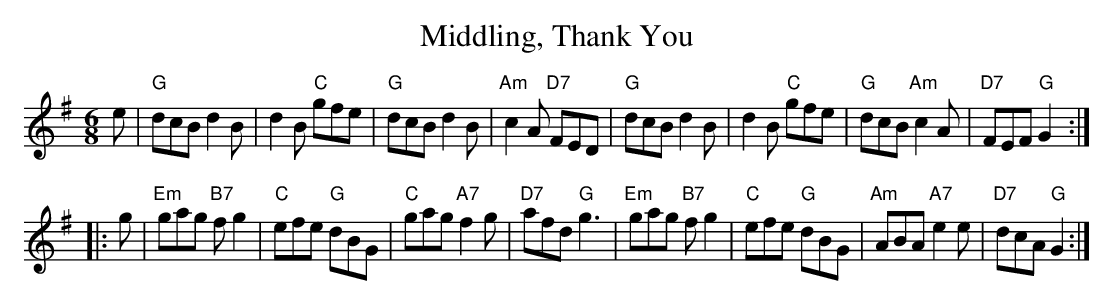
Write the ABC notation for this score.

X:1
T: Middling, Thank You
M: 6/8
L: 1/8
K: G
e \
| "G"dcB d2B | d2B "C"gfe | "G"dcB d2B | "Am"c2A "D7"FED \
| "G"dcB d2B | d2B "C"gfe | "G"dcB "Am"c2A | "D7"FEF "G"G2 :|
|: g \
| "Em"gag "B7"fg2 | "C"efe "G"dBG | "C"gag "A7"f2g | "D7"afd "G"g3 \
| "Em"gag "B7"fg2 | "C"efe "G"dBG | "Am"ABA "A7"e2e | "D7"dcA "G"G2 :|
